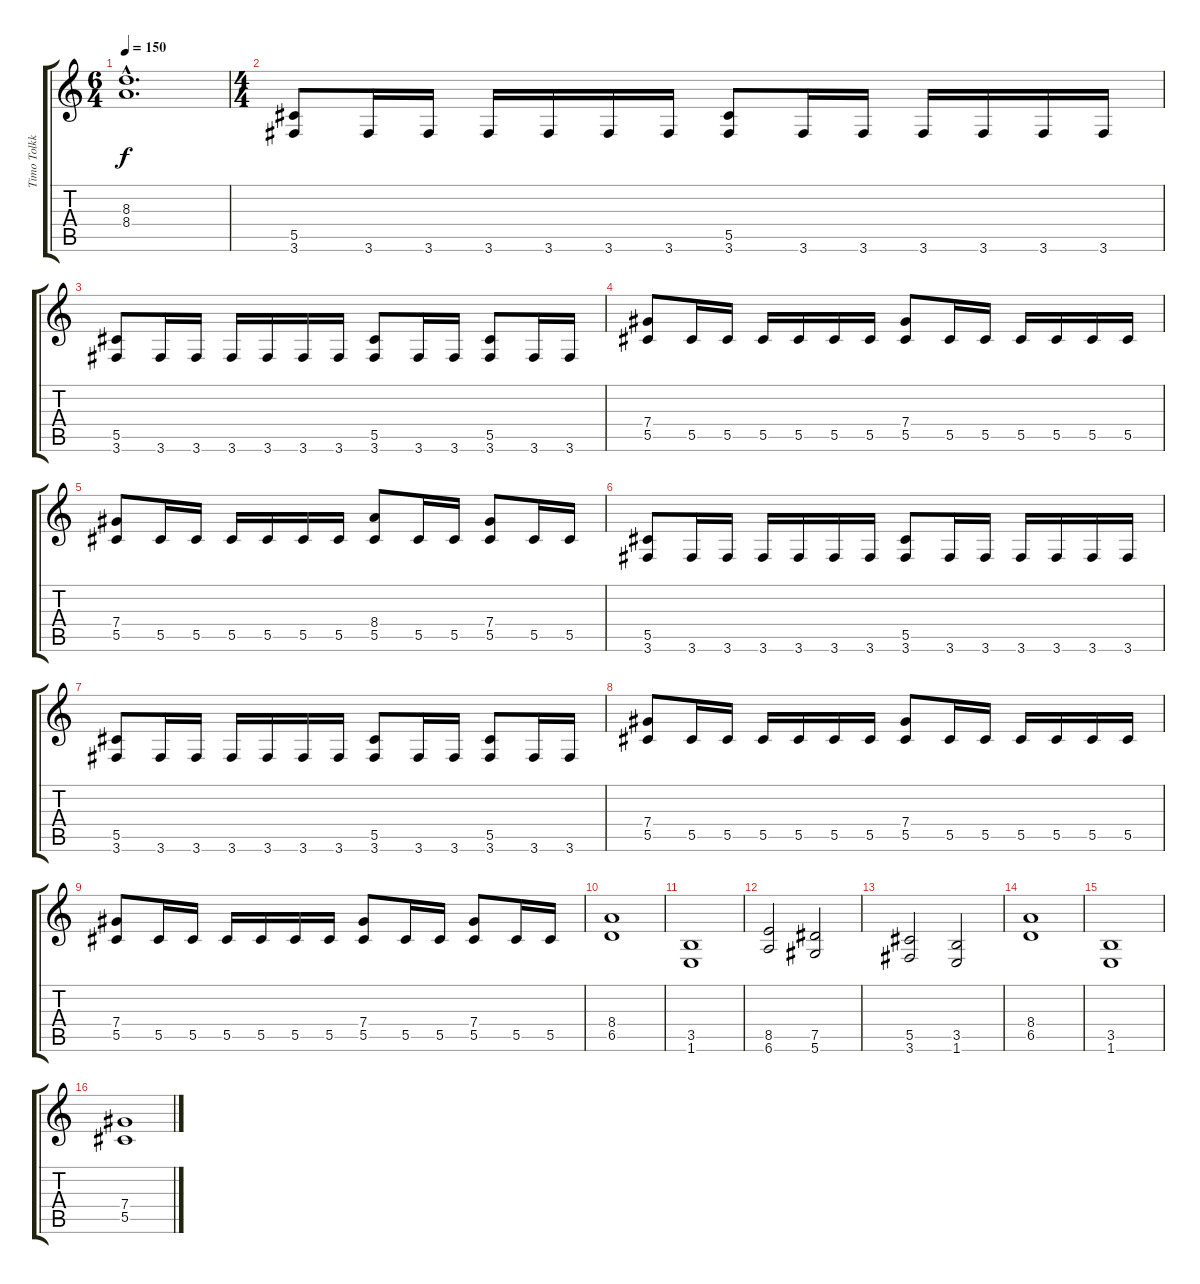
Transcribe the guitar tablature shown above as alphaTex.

\track ("Timo Tolkki" "Timo Tolkk") {instrument distortionguitar}
\staff {score tabs}
\tuning (Eb4 Bb3 Gb3 Db3 Ab2 Eb2) {hide}
\ts (6 4)
\tempo 150
\clef g2
\ks c
(8.3{hac t} 8.4{hac t}).1{d dy f} |
\ts (4 4)
(5.5 3.6).8 3.6.16 3.6.16 3.6.16 3.6.16 3.6.16 3.6.16 (5.5 3.6).8 3.6.16 3.6.16 3.6.16 3.6.16 3.6.16 3.6.16 |
(5.5 3.6).8 3.6.16 3.6.16 3.6.16 3.6.16 3.6.16 3.6.16 (5.5 3.6).8 3.6.16 3.6.16 (5.5 3.6).8 3.6.16 3.6.16 |
(7.4 5.5).8 5.5.16 5.5.16 5.5.16 5.5.16 5.5.16 5.5.16 (7.4 5.5).8 5.5.16 5.5.16 5.5.16 5.5.16 5.5.16 5.5.16 |
(7.4 5.5).8 5.5.16 5.5.16 5.5.16 5.5.16 5.5.16 5.5.16 (8.4 5.5).8 5.5.16 5.5.16 (7.4 5.5).8 5.5.16 5.5.16 |
(5.5 3.6).8 3.6.16 3.6.16 3.6.16 3.6.16 3.6.16 3.6.16 (5.5 3.6).8 3.6.16 3.6.16 3.6.16 3.6.16 3.6.16 3.6.16 |
(5.5 3.6).8 3.6.16 3.6.16 3.6.16 3.6.16 3.6.16 3.6.16 (5.5 3.6).8 3.6.16 3.6.16 (5.5 3.6).8 3.6.16 3.6.16 |
(7.4 5.5).8 5.5.16 5.5.16 5.5.16 5.5.16 5.5.16 5.5.16 (7.4 5.5).8 5.5.16 5.5.16 5.5.16 5.5.16 5.5.16 5.5.16 |
(7.4 5.5).8 5.5.16 5.5.16 5.5.16 5.5.16 5.5.16 5.5.16 (7.4 5.5).8 5.5.16 5.5.16 (7.4 5.5).8 5.5.16 5.5.16 |
(8.4 6.5).1 |
(3.5 1.6).1 |
(8.5 6.6).2 (7.5 5.6).2 |
(5.5 3.6).2 (3.5 1.6).2 |
(8.4 6.5).1 |
(3.5 1.6).1 |
(7.4 5.5).1
